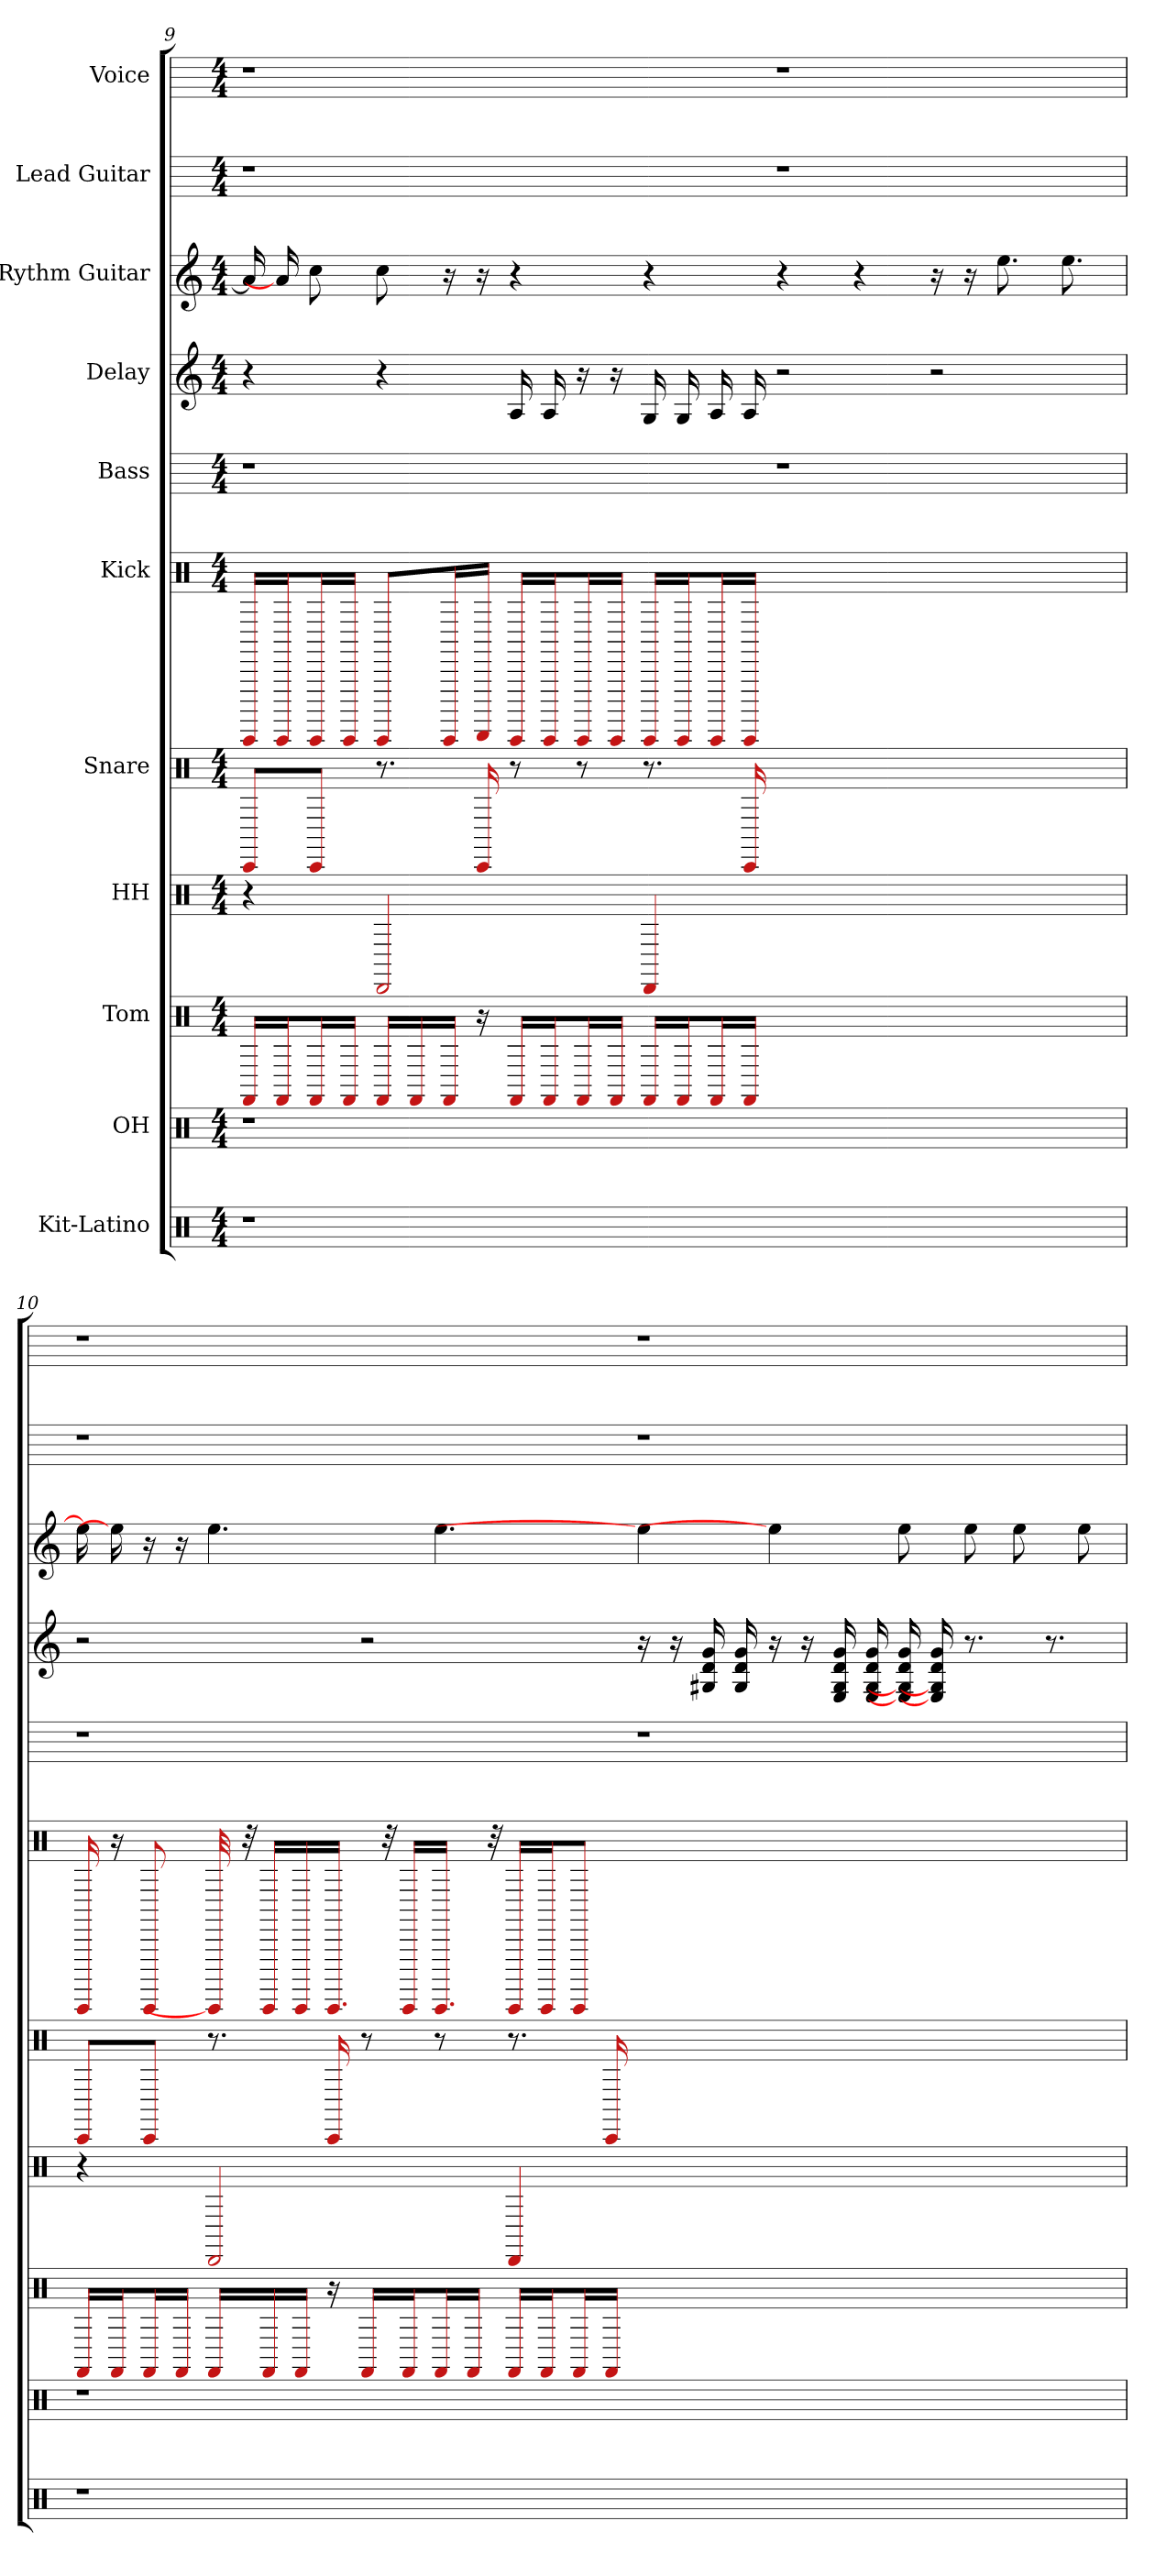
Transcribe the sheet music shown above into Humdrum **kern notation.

**kern	**kern	**kern	**kern	**kern	**kern	**kern	**kern	**kern	**kern	**kern
*part11	*part10	*part9	*part8	*part7	*part6	*part5	*part4	*part3	*part2	*part1
*staff11	*staff10	*staff9	*staff8	*staff7	*staff6	*staff5	*staff4	*staff3	*staff2	*staff1
*I"Kit-Latino	*I"OH	*I"Tom	*I"HH	*I"Snare	*I"Kick	*I"Bass	*I"Delay	*I"Rythm Guitar	*I"Lead Guitar	*I"Voice
*clefX	*clefX	*clefX	*clefX	*clefX	*clefX	*	*	*	*	*
*k[]	*k[]	*k[]	*k[]	*k[]	*k[]	*k[]	*k[]	*k[]	*k[]	*k[]
*M4/4	*M4/4	*M4/4	*M4/4	*M4/4	*M4/4	*M4/4	*M4/4	*M4/4	*M4/4	*M4/4
=9	=9	=9	=9	=9	=9	=9	=9	=9	=9	=9
1r	1r	16FF#/LL	4r	8CC/L	16CCCC/LL	1r	4r	16a]	1r	1r
.	.	16FF#/J	.	.	16CCCC/J	.	.	16a]	.	.
.	.	16FF#/L	.	8CC/J	16CCCC/L	.	.	8cc	.	.
.	.	16FF#/JJ	.	.	16CCCC/JJ	.	.	.	.	.
.	.	16FF#/LL	2DD	8.r	8CCCC/L	.	4r	8cc	.	.
.	.	16FF#/	.	.	.	.	.	.	.	.
.	.	16FF#/JJ	.	.	16CCCC#/L	.	.	16r	.	.
.	.	16r	.	16CC	16DDDD/JJ	.	.	16r	.	.
.	.	16FF#/LL	.	8r	16CCCC/LL	.	16A	4r	.	.
.	.	16FF#/J	.	.	16CCCC/J	.	16A	.	.	.
.	.	16FF#/L	.	8r	16CCCC/L	.	16r	.	.	.
.	.	16FF#/JJ	.	.	16CCCC/JJ	.	16r	.	.	.
.	.	16FF#/LL	4DD	8.r	16CCCC/LL	.	16G	4r	.	.
.	.	16FF#/J	.	.	16CCCC/J	.	16G	.	.	.
.	.	16FF#/L	.	.	16CCCC#/L	.	16A	.	.	.
.	.	16FF#/JJ	.	16CC	16CCCC/JJ	.	16A	.	.	.
1ryy	1ryy	1ryy	1ryy	1ryy	1ryy	1r	2r	4r	1r	1r
.	.	.	.	.	.	.	.	4r	.	.
.	.	.	.	.	.	.	2r	16r	.	.
.	.	.	.	.	.	.	.	16r	.	.
.	.	.	.	.	.	.	.	8.ee	.	.
.	.	.	.	.	.	.	.	8.ee	.	.
=10	=10	=10	=10	=10	=10	=10	=10	=10	=10	=10
1r	1r	16FF#/LL	4r	8CC/L	16CCCC	1r	2r	16ee]	1r	1r
.	.	16FF#/J	.	.	16r	.	.	16ee]	.	.
.	.	16FF#/L	.	8CC/J	8CCCC	.	.	16r	.	.
.	.	16FF#/JJ	.	.	.	.	.	16r	.	.
.	.	16FF#/LL	2DD	8.r	32CCCC]	.	.	4.ee	.	.
.	.	.	.	.	32r	.	.	.	.	.
.	.	16FF#/	.	.	16CCCC/LL	.	.	.	.	.
.	.	16FF#/JJ	.	.	16CCCC/	.	.	.	.	.
.	.	16r	.	16CC	16.CCCC#/JJ	.	.	.	.	.
.	.	16FF#/LL	.	8r	.	.	2r	.	.	.
.	.	.	.	.	32r	.	.	.	.	.
.	.	16FF#/J	.	.	16CCCC#/LL	.	.	.	.	.
.	.	16FF#/L	.	8r	16.CCCC/JJ	.	.	4.ee	.	.
.	.	16FF#/JJ	.	.	.	.	.	.	.	.
.	.	.	.	.	32r	.	.	.	.	.
.	.	16FF#/LL	4DD	8.r	16CCCC/LL	.	.	.	.	.
.	.	16FF#/J	.	.	16CCCC/J	.	.	.	.	.
.	.	16FF#/L	.	.	8CCCC/J	.	.	.	.	.
.	.	16FF#/JJ	.	16CC	.	.	.	.	.	.
1ryy	1ryy	1ryy	1ryy	1ryy	1ryy	1r	16r	4ee]	1r	1r
.	.	.	.	.	.	.	16r	.	.	.
.	.	.	.	.	.	.	16g 16d 16G#	.	.	.
.	.	.	.	.	.	.	16g 16d 16G#	.	.	.
.	.	.	.	.	.	.	16r	4ee]	.	.
.	.	.	.	.	.	.	16r	.	.	.
.	.	.	.	.	.	.	16g 16G# 16d 16E	.	.	.
.	.	.	.	.	.	.	16g 16G# 16d 16E	.	.	.
.	.	.	.	.	.	.	16g 16d 16G#] 16E]	8ee	.	.
.	.	.	.	.	.	.	16g 16d 16G#] 16E]	.	.	.
.	.	.	.	.	.	.	8.r	8ee	.	.
.	.	.	.	.	.	.	.	8ee	.	.
.	.	.	.	.	.	.	8.r	.	.	.
.	.	.	.	.	.	.	.	8ee	.	.
=	=	=	=	=	=	=	=	=	=	=
*-	*-	*-	*-	*-	*-	*-	*-	*-	*-	*-
